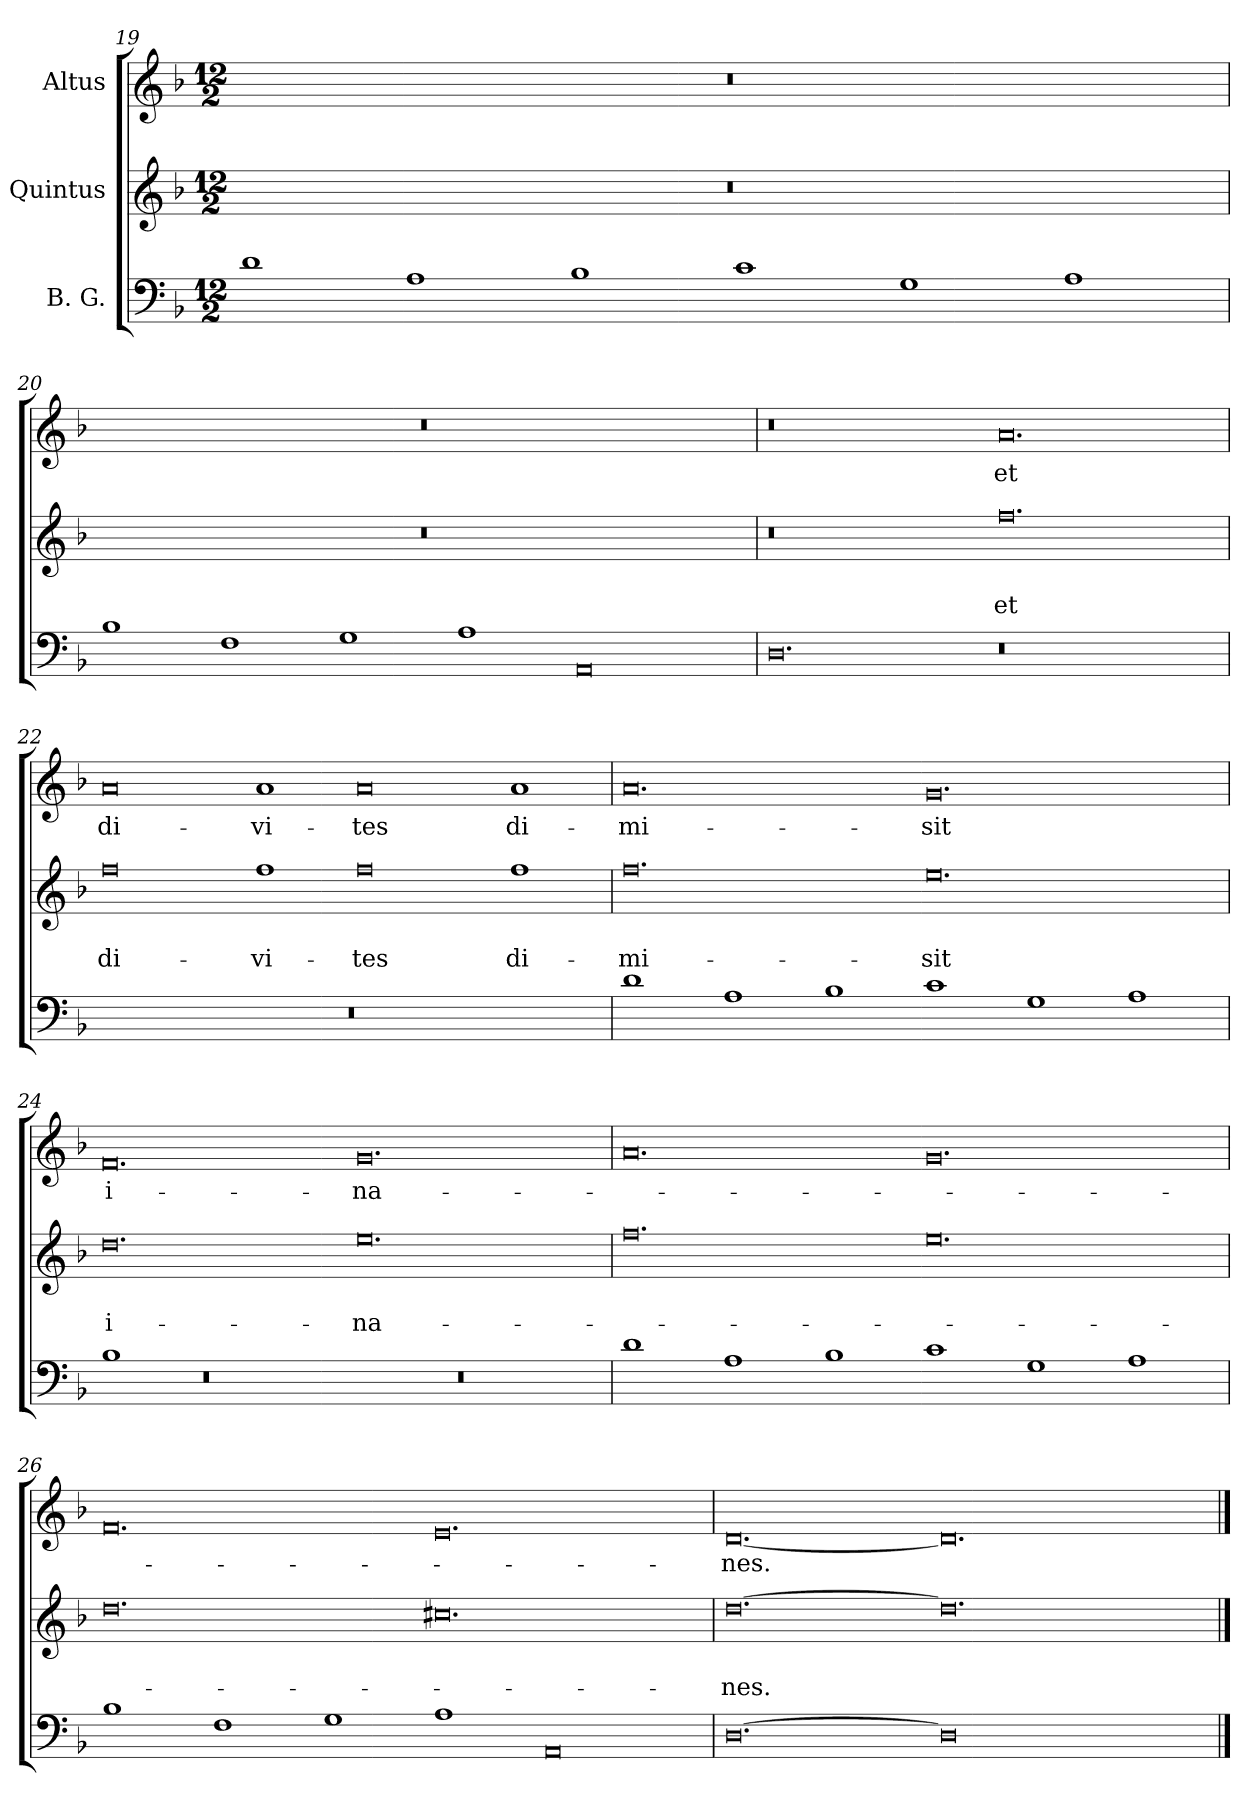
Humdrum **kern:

**kern	**kern	**text	**text	**kern	**text
*part3	*part2	*part2	*part2	*part1	*part1
*staff3	*staff2	*staff2	*staff2	*staff1	*staff1
*I"B. G.	*I"Quintus	*	*	*I"Altus	*
*clefF4	*clefG2	*	*	*clefG2	*
*	*ITrd7c12	*	*	*	*
*k[b-]	*k[b-]	*	*	*k[b-]	*
*F:	*F:	*	*	*F:	*
*M12/2	*M12/2	*	*	*M12/2	*
=19	=19	=19	=19	=19	=19
!	!LO:N:vis=1	!	!	!LO:N:vis=1	!
1d	00.r	.	.	00.r	.
1A	.	.	.	.	.
1B-	.	.	.	.	.
1c	.	.	.	.	.
1G	.	.	.	.	.
1A	.	.	.	.	.
=20	=20	=20	=20	=20	=20
!	!LO:N:vis=1	!	!	!LO:N:vis=1	!
1B-	00.r	.	.	00.r	.
1F	.	.	.	.	.
1G	.	.	.	.	.
1A	.	.	.	.	.
0AA	.	.	.	.	.
=21	=21	=21	=21	=21	=21
0.D	0.r	.	.	0.r	.
!	!	!	!LO:LY:b	!	!LO:LY:b
0.r	0.f	.	et	0.a	et
!!LO:LB:g=z
=22	=22	=22	=22	=22	=22
!LO:N:vis=1	!	!	!LO:LY:b	!	!LO:LY:b
00.r	0f	.	di-	0a	di-
!	!	!	!LO:LY:b	!	!LO:LY:b
.	1f	.	-vi-	1a	-vi-
!	!	!	!LO:LY:b	!	!LO:LY:b
.	0f	.	-tes	0a	-tes
!	!	!	!LO:LY:b	!	!LO:LY:b
.	1f	.	di-	1a	di-
=23	=23	=23	=23	=23	=23
!	!	!	!LO:LY:b	!	!LO:LY:b
1d	0.f	.	-mi-	0.a	-mi-
1A	.	.	.	.	.
1B-	.	.	.	.	.
!	!	!	!LO:LY:b	!	!LO:LY:b
1c	0.e	.	-sit	0.g	-sit
1G	.	.	.	.	.
1A	.	.	.	.	.
=24	=24	=24	=24	=24	=24
!	!	!	!LO:LY:b	!	!LO:LY:b
1B-	0.d	.	i-	0.f	i-
0.r	.	.	.	.	.
!	!	!	!LO:LY:b	!	!LO:LY:b
.	0.e	.	-na-	0.g	-na-
0r	.	.	.	.	.
=25	=25	=25	=25	=25	=25
1d	0.f	.	.	0.a	.
1A	.	.	.	.	.
1B-	.	.	.	.	.
1c	0.e	.	.	0.g	.
1G	.	.	.	.	.
1A	.	.	.	.	.
=26	=26	=26	=26	=26	=26
1B-	0.d	.	.	0.f	.
1F	.	.	.	.	.
1G	.	.	.	.	.
1A	0.c#X	.	.	0.e	.
0AA	.	.	.	.	.
=27	=27	=27	=27	=27	=27
!	!	!	!LO:LY:b	!	!LO:LY:b
[<0.D	[>0.d	.	-nes.	[<0.d	-nes.
0D]	0.d]	.	.	0.d]	.
1ryy	.	.	.	.	.
==	==	==	==	==	==
*-	*-	*-	*-	*-	*-
